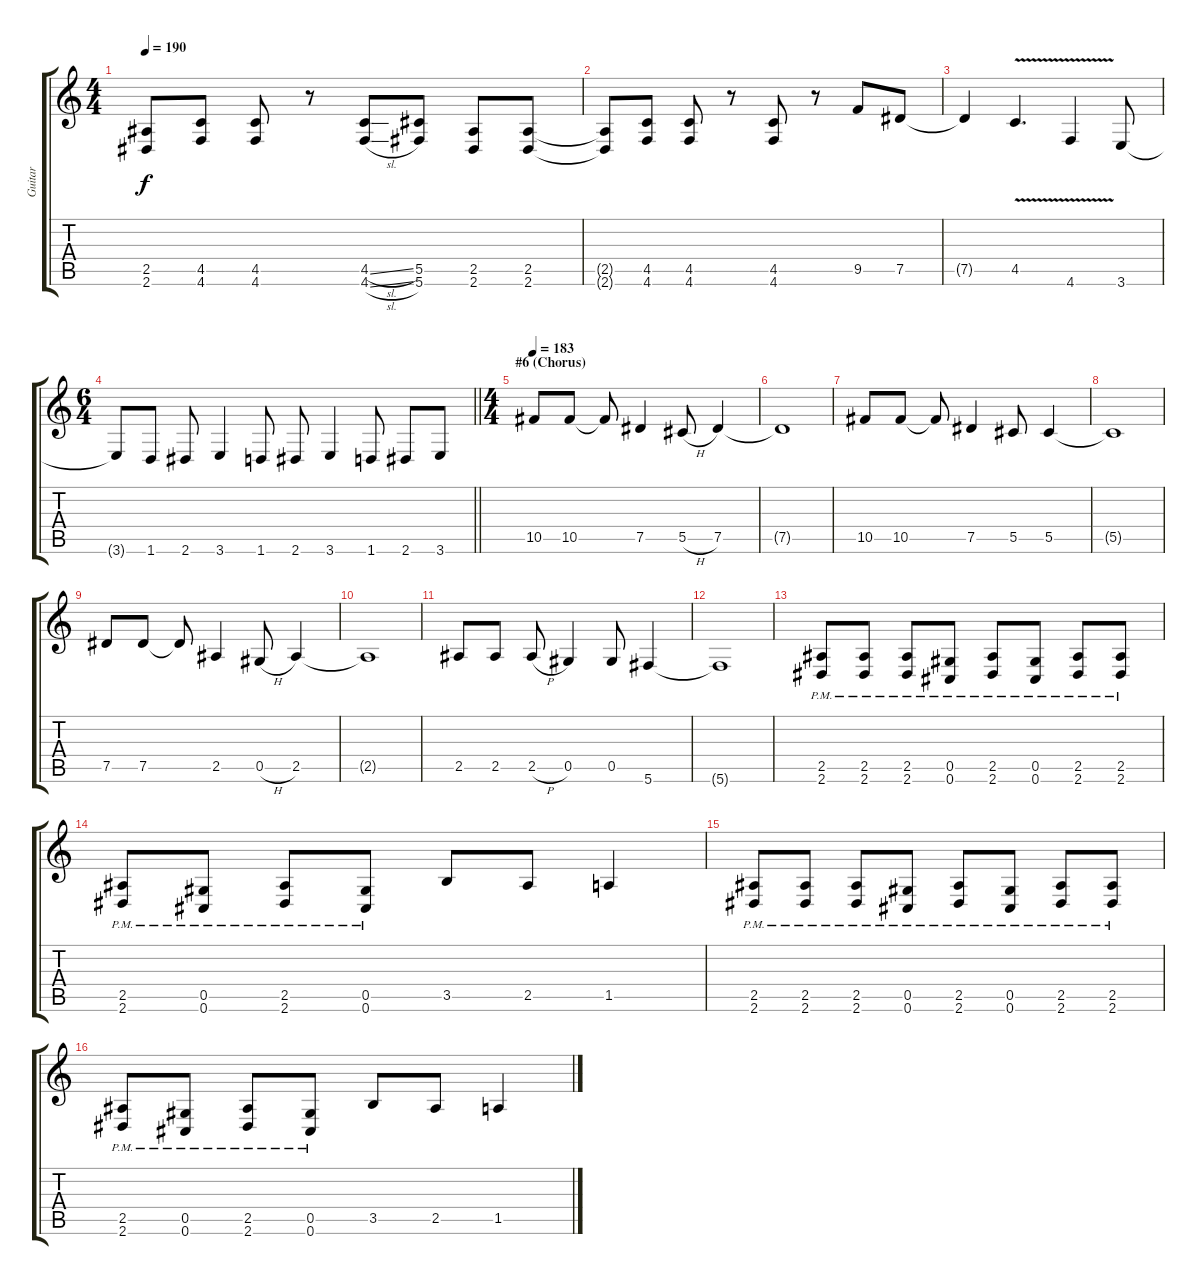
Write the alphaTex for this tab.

\track ("Guitar" "Guitar") {instrument distortionguitar}
\staff {score tabs}
\tuning (Eb4 Bb3 Gb3 Db3 Ab2 Db2) {hide}
\ts (4 4)
\tempo 190
\clef g2
\ks c
(2.5{t} 2.6{t}).8{dy f} (4.5 4.6).8 (4.5 4.6).8 r.8 (4.5{sl} 4.6{sl}).8 (5.5 5.6).8 (2.5 2.6).8 (2.5 2.6).8 |
(2.5{t} 2.6{t}).8 (4.5 4.6).8 (4.5 4.6).8 r.8 (4.5 4.6).8 r.8 9.5.8 7.5.8 |
7.5{t}.4 4.5{v}.4{d} 4.6{v}.4 3.6.8 |
\ts (6 4)
\barLineRight lightlight
3.6{t}.8 1.6.8 2.6.8 3.6.4 1.6.8 2.6.8 3.6.4 1.6.8 2.6.8 3.6.8 |
\ts (4 4)
\section ("" "#6 (Chorus)")
\tempo 183
10.5.8 10.5.8 10.5{t}.8 7.5.4 5.5{h}.8 7.5.4 |
7.5{t}.1 |
10.5.8 10.5.8 10.5{t}.8 7.5.4 5.5.8 5.5.4 |
5.5{t}.1 |
7.5.8 7.5.8 7.5{t}.8 2.5.4 0.5{h}.8 2.5.4 |
2.5{t}.1 |
2.5.8 2.5.8 2.5{h}.8 0.5.4 0.5.8 5.6.4 |
5.6{t}.1 |
(2.5{pm} 2.6{pm}).8 (2.5{pm} 2.6{pm}).8 (2.5{pm} 2.6{pm}).8 (0.5{pm} 0.6{pm}).8 (2.5{pm} 2.6{pm}).8 (0.5{pm} 0.6{pm}).8 (2.5{pm} 2.6{pm}).8 (2.5{pm} 2.6{pm}).8 |
(2.5{pm} 2.6{pm}).8 (0.5{pm} 0.6{pm}).8 (2.5{pm} 2.6{pm}).8 (0.5{pm} 0.6{pm}).8 3.5.8 2.5.8 1.5.4 |
(2.5{pm} 2.6{pm}).8 (2.5{pm} 2.6{pm}).8 (2.5{pm} 2.6{pm}).8 (0.5{pm} 0.6{pm}).8 (2.5{pm} 2.6{pm}).8 (0.5{pm} 0.6{pm}).8 (2.5{pm} 2.6{pm}).8 (2.5{pm} 2.6{pm}).8 |
(2.5{pm} 2.6{pm}).8 (0.5{pm} 0.6{pm}).8 (2.5{pm} 2.6{pm}).8 (0.5{pm} 0.6{pm}).8 3.5.8 2.5.8 1.5.4
